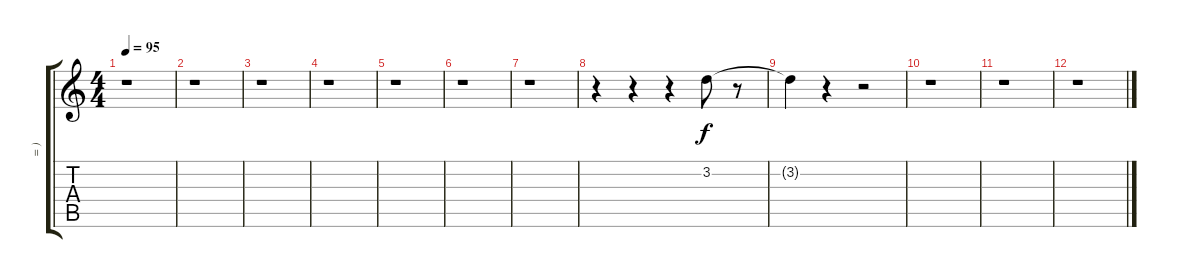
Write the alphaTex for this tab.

\track ("= )" "= )") {instrument acousticguitarsteel}
\staff {score tabs}
\tuning (E4 B3 G3 D3 A2 E2) {hide}
\ts (4 4)
\tempo 95
\clef g2
\ks c
r.1{dy f} |
r.1 |
r.1 |
r.1 |
r.1 |
r.1 |
r.1 |
r.4{volume 12 instrument reversecymbal} r.4 r.4 3.2.8 r.8 |
3.2{t}.4 r.4 r.2 |
r.1 |
r.1 |
r.1
